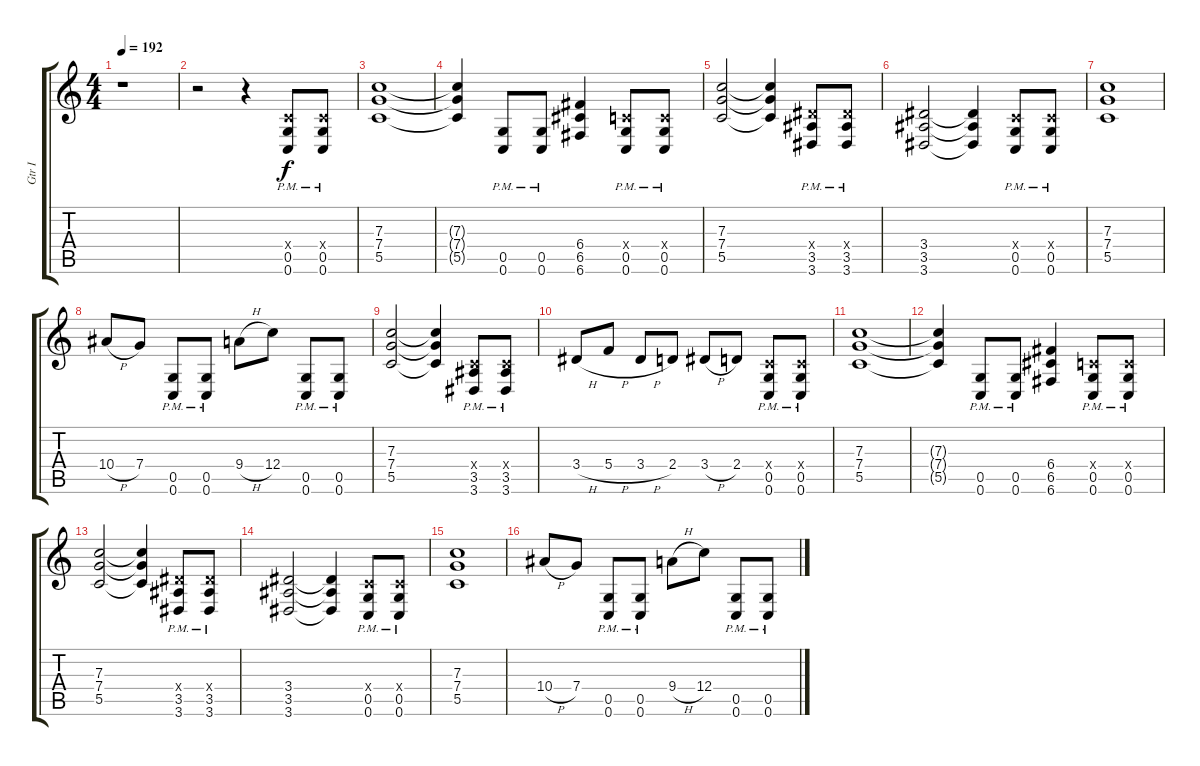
\track ("Gtr I" "Gtr I") {instrument distortionguitar}
\staff {score tabs}
\tuning (D4 A3 F3 C3 G2 C2) {hide}
\ts (4 4)
\tempo 192
\clef g2
\ks c
r.1{dy f instrument distortionguitar} |
r.2 r.4 (0.4{x} 0.5{pm} 0.6{pm}).8 (0.4{x} 0.5{pm} 0.6{pm}).8 |
(7.3 7.4 5.5).1 |
(7.3{t} 7.4{t} 5.5{t}).4 (0.5{pm} 0.6{pm}).8 (0.5{pm} 0.6{pm}).8 (6.4 6.5 6.6).4 (0.4{x} 0.5{pm} 0.6{pm}).8 (0.4{x} 0.5{pm} 0.6{pm}).8 |
(7.3 7.4 5.5).2 (7.3{t} 7.4{t} 5.5{t}).4 (3.4{x} 3.5{pm} 3.6{pm}).8 (3.4{x} 3.5{pm} 3.6{pm}).8 |
(3.4 3.5 3.6).2 (3.4{t} 3.5{t} 3.6{t}).4 (0.4{x} 0.5{pm} 0.6{pm}).8 (0.4{x} 0.5{pm} 0.6{pm}).8 |
(7.3 7.4 5.5).1 |
10.4{h}.8 7.4.8 (0.5{pm} 0.6{pm}).8 (0.5{pm} 0.6{pm}).8 9.4{h}.8 12.4.8 (0.5{pm} 0.6{pm}).8 (0.5{pm} 0.6{pm}).8 |
(7.3 7.4 5.5).2 (7.3{t} 7.4{t} 5.5{t}).4 (0.4{x} 3.5{pm} 3.6{pm}).8 (0.4{x} 3.5{pm} 3.6{pm}).8 |
3.4{h}.8 5.4{h}.8 3.4{h}.8 2.4.8 3.4{h}.8 2.4.8 (0.4{x} 0.5{pm} 0.6{pm}).8 (0.4{x} 0.5{pm} 0.6{pm}).8 |
(7.3 7.4 5.5).1 |
(7.3{t} 7.4{t} 5.5{t}).4 (0.5{pm} 0.6{pm}).8 (0.5{pm} 0.6{pm}).8 (6.4 6.5 6.6).4 (0.4{x} 0.5{pm} 0.6{pm}).8 (0.4{x} 0.5{pm} 0.6{pm}).8 |
(7.3 7.4 5.5).2 (7.3{t} 7.4{t} 5.5{t}).4 (3.4{x} 3.5{pm} 3.6{pm}).8 (3.4{x} 3.5{pm} 3.6{pm}).8 |
(3.4 3.5 3.6).2 (3.4{t} 3.5{t} 3.6{t}).4 (0.4{x} 0.5{pm} 0.6{pm}).8 (0.4{x} 0.5{pm} 0.6{pm}).8 |
(7.3 7.4 5.5).1 |
10.4{h}.8 7.4.8 (0.5{pm} 0.6{pm}).8 (0.5{pm} 0.6{pm}).8 9.4{h}.8 12.4.8 (0.5{pm} 0.6{pm}).8 (0.5{pm} 0.6{pm}).8
